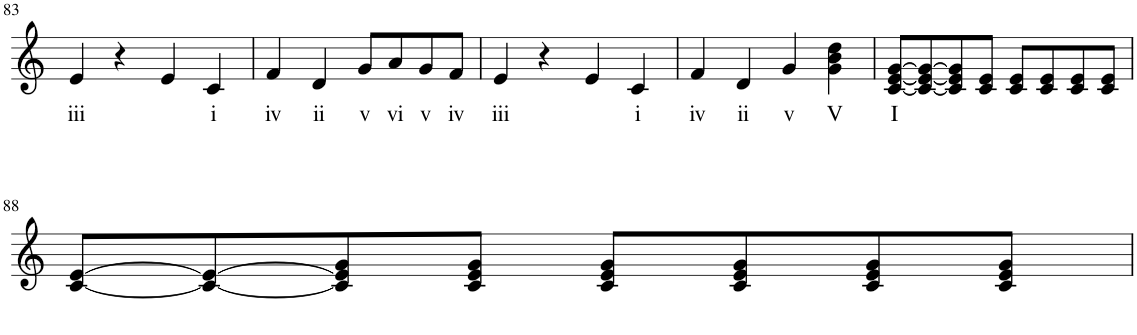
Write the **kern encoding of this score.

**kern	**text
*part1	*part1
*staff1	*staff1
*I"Piano	*
*I'Pno	*
!!LO:PB:g=z
*clefG2	*
*k[]	*
*M2/2	*
*met(c|)	*
=83	=83
!	!LO:LY:b
4e/	iii
4r	.
4e/	.
!	!LO:LY:b
4c/	i
=84	=84
!	!LO:LY:b
4f/	iv
!	!LO:LY:b
4d/	ii
!	!LO:LY:b
8g/L	v
!	!LO:LY:b
8a/	vi
!	!LO:LY:b
8g/	v
!	!LO:LY:b
8f/J	iv
=85	=85
!	!LO:LY:b
4e/	iii
4r	.
4e/	.
!	!LO:LY:b
4c/	i
=86	=86
!	!LO:LY:b
4f/	iv
!	!LO:LY:b
4d/	ii
!	!LO:LY:b
4g/	v
!	!LO:LY:b
4g\ 4b\ 4dd\	V
=87	=87
!	!LO:LY:b
[8c/ [8e/ [8g/L	I
8c/_ 8e/_ 8g/_	.
8c/] 8e/] 8g/]	.
8c/ 8e/J	.
8c/ 8e/L	.
8c/ 8e/	.
8c/ 8e/	.
8c/ 8e/J	.
!!LO:LB:g=z
=88	=88
[8c/ [8e/L	.
8c/_ 8e/_	.
8c/] 8e/] 8g/	.
8c/ 8e/ 8g/J	.
8c/ 8e/ 8g/L	.
8c/ 8e/ 8g/	.
8c/ 8e/ 8g/	.
8c/ 8e/ 8g/J	.
=	=
*-	*-
